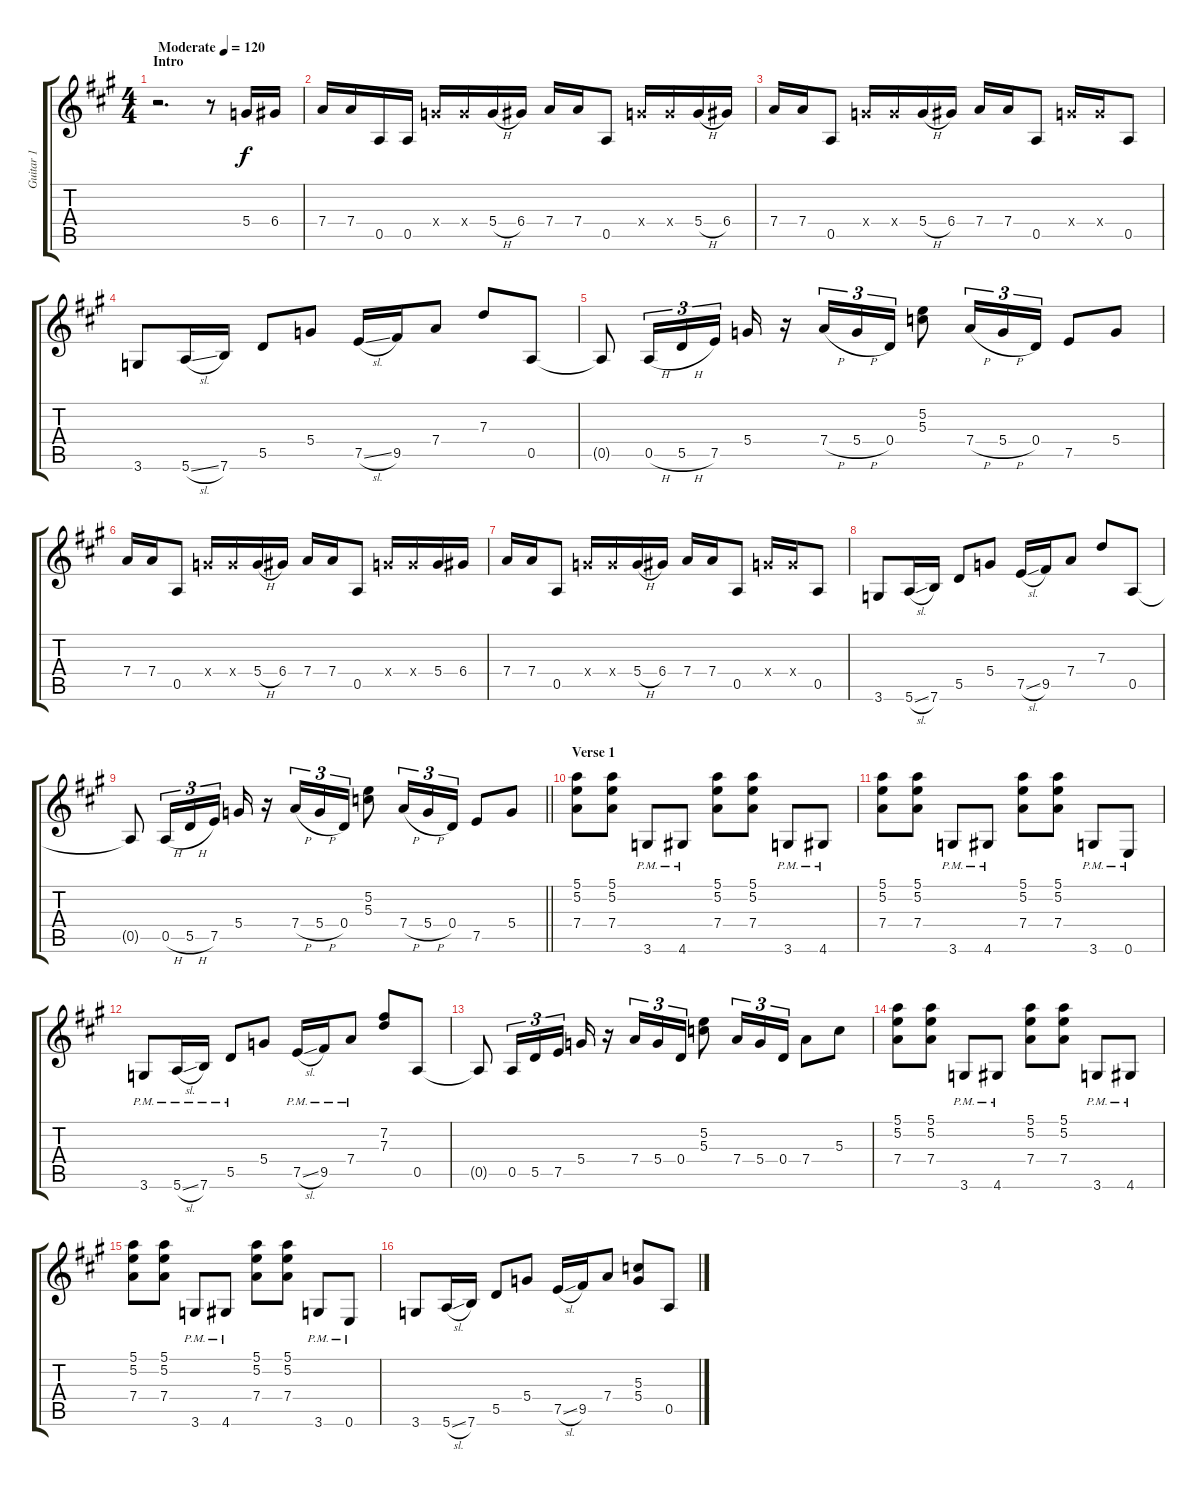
\track ("Guitar 1" "Guitar 1") {instrument overdrivenguitar}
\staff {score tabs}
\tuning (E4 B3 G3 D3 A2 E2) {hide}
\ts (4 4)
\section ("" "Intro")
\tempo (120 "Moderate")
\clef g2
\ks a
r.2{d dy f instrument overdrivenguitar} r.8 5.4.16 6.4.16 |
7.4.16 7.4.16 0.5.16 0.5.16 5.4{x}.16 5.4{x}.16 5.4{h}.16 6.4.16 7.4.16 7.4.16 0.5.8 5.4{x}.16 5.4{x}.16 5.4{h}.16 6.4.16 |
7.4.16 7.4.16 0.5.8 5.4{x}.16 5.4{x}.16 5.4{h}.16 6.4.16 7.4.16 7.4.16 0.5.8 5.4{x}.16 5.4{x}.16 0.5.8 |
3.6.8 5.6{sl}.16 7.6.16 5.5.8 5.4.8 7.5{sl}.16 9.5.16 7.4.8 7.3.8 0.5.8 |
0.5{t}.8 0.5{h}.16{tu (3 2)} 5.5{h}.16{tu (3 2)} 7.5.16{tu (3 2)} 5.4.16 r.16 7.4{h}.16{tu (3 2)} 5.4{h}.16{tu (3 2)} 0.4.16{tu (3 2)} (5.2 5.3).8 7.4{h}.16{tu (3 2)} 5.4{h}.16{tu (3 2)} 0.4.16{tu (3 2)} 7.5.8 5.4.8 |
7.4.16 7.4.16 0.5.8 5.4{x}.16 5.4{x}.16 5.4{h}.16 6.4.16 7.4.16 7.4.16 0.5.8 5.4{x}.16 5.4{x}.16 5.4.16 6.4.16 |
7.4.16 7.4.16 0.5.8 5.4{x}.16 5.4{x}.16 5.4{h}.16 6.4.16 7.4.16 7.4.16 0.5.8 5.4{x}.16 5.4{x}.16 0.5.8 |
3.6.8 5.6{sl}.16 7.6.16 5.5.8 5.4.8 7.5{sl}.16 9.5.16 7.4.8 7.3.8 0.5.8 |
\barLineRight lightlight
0.5{t}.8 0.5{h}.16{tu (3 2)} 5.5{h}.16{tu (3 2)} 7.5.16{tu (3 2)} 5.4.16 r.16 7.4{h}.16{tu (3 2)} 5.4{h}.16{tu (3 2)} 0.4.16{tu (3 2)} (5.2 5.3).8 7.4{h}.16{tu (3 2)} 5.4{h}.16{tu (3 2)} 0.4.16{tu (3 2)} 7.5.8 5.4.8 |
\section ("" "Verse 1")
(5.1 5.2 7.4).8 (5.1 5.2 7.4).8 3.6{pm}.8 4.6{pm}.8 (5.1 5.2 7.4).8 (5.1 5.2 7.4).8 3.6{pm}.8 4.6{pm}.8 |
(5.1 5.2 7.4).8 (5.1 5.2 7.4).8 3.6{pm}.8 4.6{pm}.8 (5.1 5.2 7.4).8 (5.1 5.2 7.4).8 3.6{pm}.8 0.6{pm}.8 |
3.6{pm}.8 5.6{sl pm}.16 7.6{pm}.16 5.5{pm}.8 5.4.8 7.5{sl pm}.16 9.5{pm}.16 7.4{pm}.8 (7.2 7.3).8 0.5.8 |
0.5{t}.8 0.5.16{tu (3 2)} 5.5.16{tu (3 2)} 7.5.16{tu (3 2)} 5.4.16 r.16 7.4.16{tu (3 2)} 5.4.16{tu (3 2)} 0.4.16{tu (3 2)} (5.2 5.3).8 7.4.16{tu (3 2)} 5.4.16{tu (3 2)} 0.4.16{tu (3 2)} 7.4.8 5.3.8 |
(5.1 5.2 7.4).8 (5.1 5.2 7.4).8 3.6{pm}.8 4.6{pm}.8 (5.1 5.2 7.4).8 (5.1 5.2 7.4).8 3.6{pm}.8 4.6{pm}.8 |
(5.1 5.2 7.4).8 (5.1 5.2 7.4).8 3.6{pm}.8 4.6{pm}.8 (5.1 5.2 7.4).8 (5.1 5.2 7.4).8 3.6{pm}.8 0.6{pm}.8 |
3.6.8 5.6{sl}.16 7.6.16 5.5.8 5.4.8 7.5{sl}.16 9.5.16 7.4.8 (5.3 5.4).8 0.5.8
